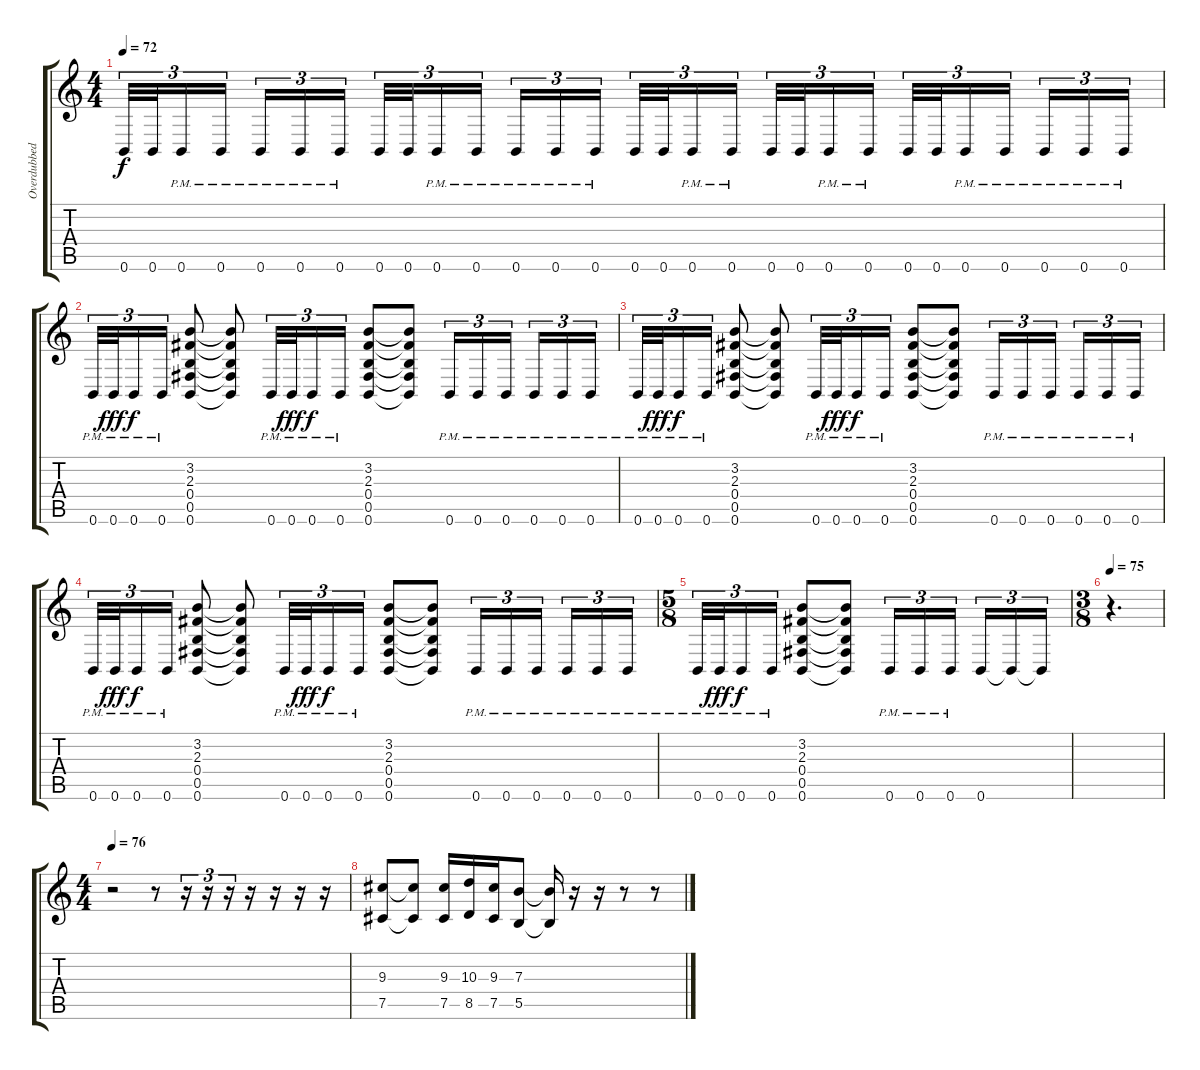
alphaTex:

\track ("Overdubbed Right Guitar" "Overdubbed") {instrument distortionguitar}
\staff {score tabs}
\tuning (Db4 Ab3 E3 B2 Gb2 B1) {hide}
\ts (4 4)
\tempo 72
\clef g2
\ks c
0.6.32{tu (3 2) dy f} 0.6.32{tu (3 2)} 0.6{pm}.16{tu (3 2)} 0.6{pm}.16{tu (3 2)} 0.6{pm}.16{tu (3 2)} 0.6{pm}.16{tu (3 2)} 0.6{pm}.16{tu (3 2)} 0.6.32{tu (3 2)} 0.6.32{tu (3 2)} 0.6{pm}.16{tu (3 2)} 0.6{pm}.16{tu (3 2)} 0.6{pm}.16{tu (3 2)} 0.6{pm}.16{tu (3 2)} 0.6{pm}.16{tu (3 2)} 0.6.32{tu (3 2)} 0.6.32{tu (3 2)} 0.6{pm}.16{tu (3 2)} 0.6{pm}.16{tu (3 2)} 0.6.32{tu (3 2)} 0.6.32{tu (3 2)} 0.6{pm}.16{tu (3 2)} 0.6{pm}.16{tu (3 2)} 0.6.32{tu (3 2)} 0.6.32{tu (3 2)} 0.6{pm}.16{tu (3 2)} 0.6{pm}.16{tu (3 2)} 0.6{pm}.16{tu (3 2)} 0.6{pm}.16{tu (3 2)} 0.6{pm}.16{tu (3 2)} |
0.6{pm}.32{tu (3 2)} 0.6{pm}.32{tu (3 2) dy fff} 0.6{pm}.16{tu (3 2) dy f} 0.6{pm}.16{tu (3 2)} (3.2 2.3 0.4 0.5 0.6).8 (3.2{t} 2.3{t} 0.4{t} 0.5{t} 0.6{t}).8 0.6{pm}.32{tu (3 2)} 0.6{pm}.32{tu (3 2) dy fff} 0.6{pm}.16{tu (3 2) dy f} 0.6{pm}.16{tu (3 2)} (3.2 2.3 0.4 0.5 0.6).8 (3.2{t} 2.3{t} 0.4{t} 0.5{t} 0.6{t}).8 0.6{pm}.16{tu (3 2)} 0.6{pm}.16{tu (3 2)} 0.6{pm}.16{tu (3 2)} 0.6{pm}.16{tu (3 2)} 0.6{pm}.16{tu (3 2)} 0.6{pm}.16{tu (3 2)} |
0.6{pm}.32{tu (3 2)} 0.6{pm}.32{tu (3 2) dy fff} 0.6{pm}.16{tu (3 2) dy f} 0.6{pm}.16{tu (3 2)} (3.2 2.3 0.4 0.5 0.6).8 (3.2{t} 2.3{t} 0.4{t} 0.5{t} 0.6{t}).8 0.6{pm}.32{tu (3 2)} 0.6{pm}.32{tu (3 2) dy fff} 0.6{pm}.16{tu (3 2) dy f} 0.6{pm}.16{tu (3 2)} (3.2 2.3 0.4 0.5 0.6).8 (3.2{t} 2.3{t} 0.4{t} 0.5{t} 0.6{t}).8 0.6{pm}.16{tu (3 2)} 0.6{pm}.16{tu (3 2)} 0.6{pm}.16{tu (3 2)} 0.6{pm}.16{tu (3 2)} 0.6{pm}.16{tu (3 2)} 0.6{pm}.16{tu (3 2)} |
0.6{pm}.32{tu (3 2)} 0.6{pm}.32{tu (3 2) dy fff} 0.6{pm}.16{tu (3 2) dy f} 0.6{pm}.16{tu (3 2)} (3.2 2.3 0.4 0.5 0.6).8 (3.2{t} 2.3{t} 0.4{t} 0.5{t} 0.6{t}).8 0.6{pm}.32{tu (3 2)} 0.6{pm}.32{tu (3 2) dy fff} 0.6{pm}.16{tu (3 2) dy f} 0.6{pm}.16{tu (3 2)} (3.2 2.3 0.4 0.5 0.6).8 (3.2{t} 2.3{t} 0.4{t} 0.5{t} 0.6{t}).8 0.6{pm}.16{tu (3 2)} 0.6{pm}.16{tu (3 2)} 0.6{pm}.16{tu (3 2)} 0.6{pm}.16{tu (3 2)} 0.6{pm}.16{tu (3 2)} 0.6{pm}.16{tu (3 2)} |
\ts (5 8)
0.6{pm}.32{tu (3 2)} 0.6{pm}.32{tu (3 2) dy fff} 0.6{pm}.16{tu (3 2) dy f} 0.6{pm}.16{tu (3 2)} (3.2 2.3 0.4 0.5 0.6).8 (3.2{t} 2.3{t} 0.4{t} 0.5{t} 0.6{t}).8 0.6{pm}.16{tu (3 2)} 0.6{pm}.16{tu (3 2)} 0.6{pm}.16{tu (3 2)} 0.6.16{tu (3 2)} 0.6{t}.16{tu (3 2)} 0.6{t}.16{tu (3 2)} |
\ts (3 8)
\tempo 75
r.4{d} |
\ts (4 4)
\tempo 76
r.2 r.8 r.16{tu (3 2)} r.16{tu (3 2)} r.16{tu (3 2)} r.16 r.16 r.16 r.16 |
(9.3 7.5).8 (9.3{t} 7.5{t}).8 (9.3 7.5).16 (10.3 8.5).16 (9.3 7.5).16 (7.3 5.5).8 (7.3{t} 5.5{t}).16 r.16 r.16 r.8 r.8
